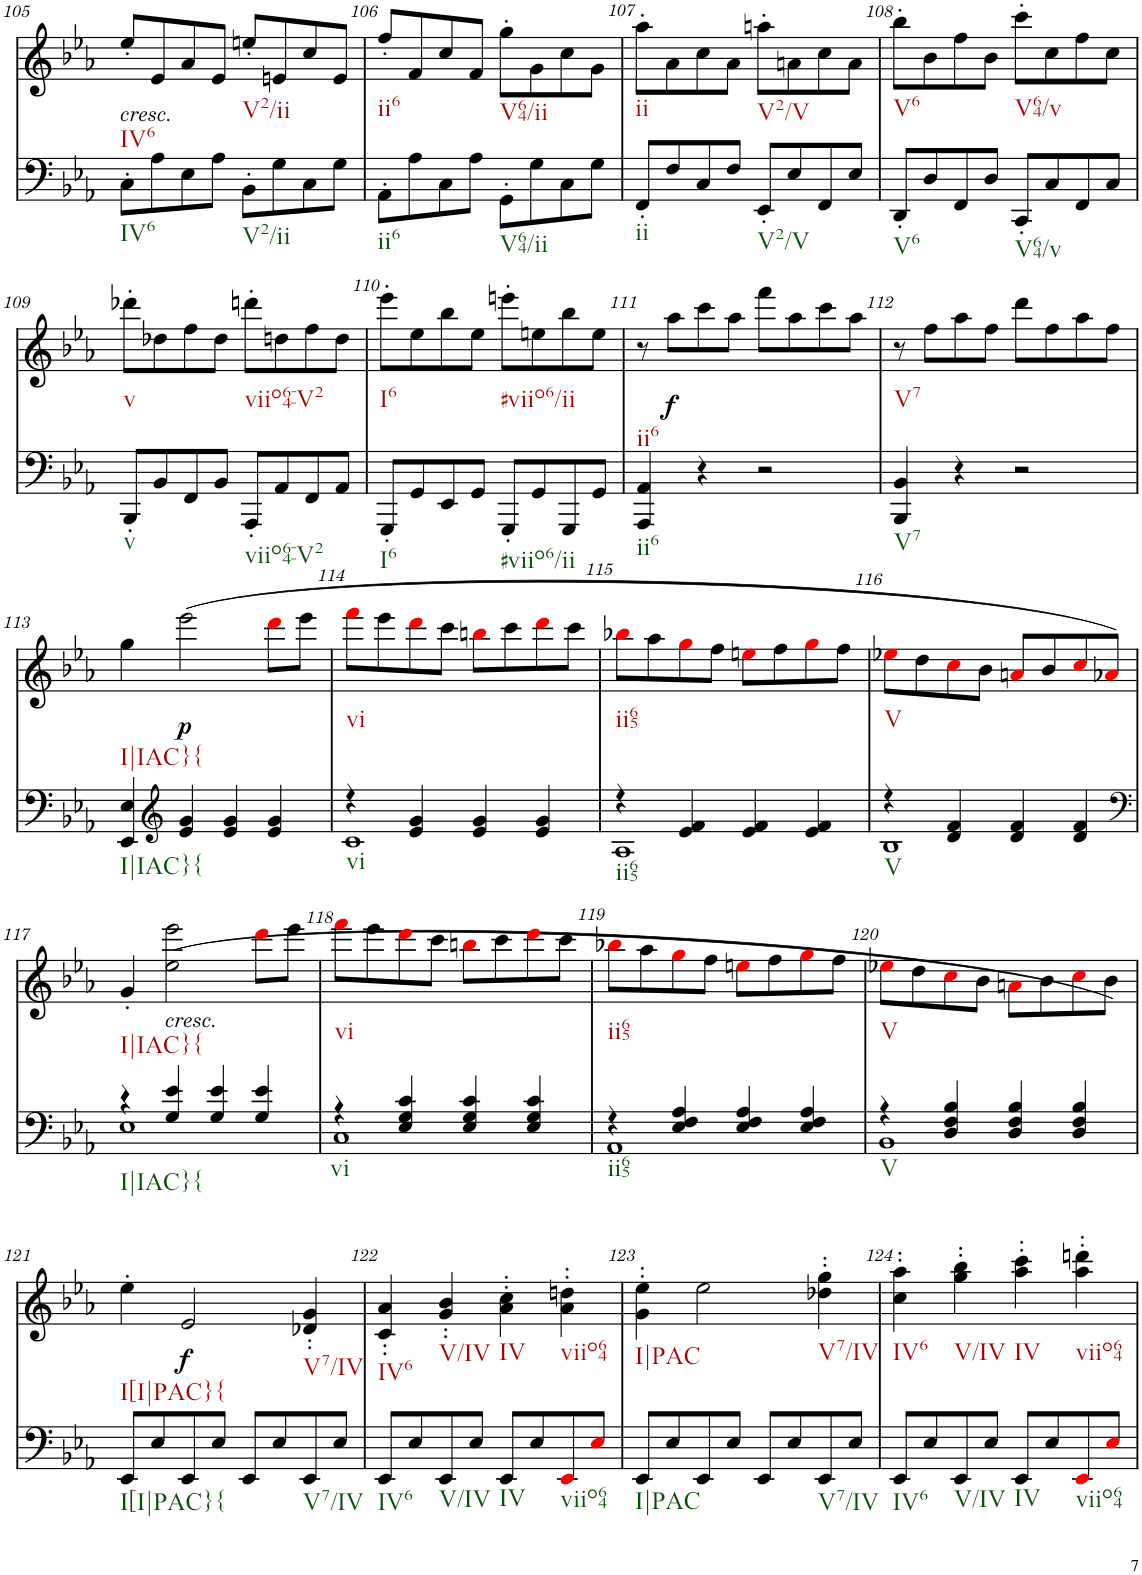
**kern	**kern	**text	**dynam
*part2	*part1	*part1	*part1
*staff2	*staff1	*staff1	*staff1
*I"piano	*I"piano	*	*
*I'Pno	*I'Pno	*	*
!!LO:PB:g=z
*clefF4	*clefG2	*	*
*k[b-e-a-]	*k[b-e-a-]	*	*
*c:	*c:	*	*
*M2/2	*M2/2	*	*
*met(c|)	*met(c|)	*	*
=105	=105	=105	=105
!	!LO:TX:b:i:t=cresc.	!	!
8C'\L	8ee-'/L	.	.
8A-\	8e-/	.	.
8E-\	8a-/	.	.
8A-\J	8e-/J	.	.
8BB-'\L	8een'/L	.	.
8G\	8en/	.	.
8C\	8cc/	.	.
8G\J	8e/J	.	.
=106	=106	=106	=106
8AA-'\L	8ff'/L	.	.
8A-\	8f/	.	.
8C\	8cc/	.	.
8A-\J	8f/J	.	.
8GG'\L	8gg'\L	.	.
8G\	8g\	.	.
8C\	8cc\	.	.
8G\J	8g\J	.	.
=107	=107	=107	=107
8FF'/L	8aa-'\L	.	.
8F/	8a-\	.	.
8C/	8cc\	.	.
8F/J	8a-\J	.	.
8EE-'/L	8aan'\L	.	.
8E-/	8an\	.	.
8FF/	8cc\	.	.
8E-/J	8a\J	.	.
=108	=108	=108	=108
8DD'/L	8bb-'\L	.	.
8D/	8b-\	.	.
8FF/	8ff\	.	.
8D/J	8b-\J	.	.
8CC'/L	8ccc'\L	.	.
8C/	8cc\	.	.
8FF/	8ff\	.	.
8C/J	8cc\J	.	.
!!LO:LB:g=z
=109	=109	=109	=109
8BBB-'/L	8ddd-X'\L	.	.
8BB-/	8dd-X\	.	.
8FF/	8ff\	.	.
8BB-/J	8dd-\J	.	.
8AAA-'/L	8dddn'\L	.	.
8AA-/	8ddn\	.	.
8FF/	8ff\	.	.
8AA-/J	8dd\J	.	.
=110	=110	=110	=110
8GGG'/L	8eee-'\L	.	.
8GG/	8ee-\	.	.
8EE-/	8bb-\	.	.
8GG/J	8ee-\J	.	.
8GGG'/L	8eeen'\L	.	.
8GG/	8een\	.	.
8GGG/	8bb-\	.	.
8GG/J	8ee\J	.	.
=111	=111	=111	=111
4AAA-/ 4AA-/	8r	.	.
!	!	!LO:LY:b	!LO:DY:b
.	8aa-\L	f	f
4r	8ccc\	.	.
.	8aa-\J	.	.
2r	8fff\L	.	.
.	8aa-\	.	.
.	8ccc\	.	.
.	8aa-\J	.	.
=112	=112	=112	=112
4BBB-/ 4BB-/	8r	.	.
.	8ff\L	.	.
4r	8aa-\	.	.
.	8ff\J	.	.
2r	8ddd\L	.	.
.	8ff\	.	.
.	8aa-\	.	.
.	8ff\J	.	.
!!LO:LB:g=z
=113	=113	=113	=113
4EE-/ 4E-/	4gg\	.	.
*clefG2	*	*	*
!	!	!LO:LY:b	!LO:DY:b
4e-/ 4g/	(2eee-\	p	p
4e-/ 4g/	.	.	.
4e-/ 4g/	8dddi\L	.	.
.	8eee-\J	.	.
=114	=114	=114	=114
*^	*	*	*
4r	1c	8fffi\L	.	.
.	.	8eee-\	.	.
4e-/ 4g/	.	8dddi\	.	.
.	.	8ccc\J	.	.
4e-/ 4g/	.	8bbni\L	.	.
.	.	8ccc\	.	.
4e-/ 4g/	.	8dddi\	.	.
.	.	8ccc\J	.	.
=115	=115	=115	=115	=115
4r	1A-	8bb-Xi\L	.	.
.	.	8aa-\	.	.
4e-/ 4f/	.	8ggi\	.	.
.	.	8ff\J	.	.
4e-/ 4f/	.	8eeni\L	.	.
.	.	8ff\	.	.
4e-/ 4f/	.	8ggi\	.	.
.	.	8ff\J	.	.
=116	=116	=116	=116	=116
4r	1B-	8ee-Xi\L	.	.
.	.	8dd\	.	.
4d/ 4f/	.	8cci\	.	.
.	.	8b-\J	.	.
4d/ 4f/	.	8ani/L	.	.
.	.	8b-/	.	.
4d/ 4f/	.	8cci/	.	.
.	.	8a-Xi/J)	.	.
!!LO:LB:g=z
=117	=117	=117	=117	=117
*clefF4	*	*	*	*
4r	1E-	4g'/	.	.
!	!	!LO:TX:b:i:t=cresc.	!	!
4G/ 4e-/	.	(2ee-\ 2eee-\	.	.
4G/ 4e-/	.	.	.	.
4G/ 4e-/	.	8dddi\L	.	.
.	.	8eee-\J	.	.
=118	=118	=118	=118	=118
4r	1C	8fffi\L	.	.
.	.	8eee-\	.	.
4E-/ 4G/ 4c/	.	8dddi\	.	.
.	.	8ccc\J	.	.
4E-/ 4G/ 4c/	.	8bbni\L	.	.
.	.	8ccc\	.	.
4E-/ 4G/ 4c/	.	8dddi\	.	.
.	.	8ccc\J	.	.
=119	=119	=119	=119	=119
4r	1AA-	8bb-Xi\L	.	.
.	.	8aa-\	.	.
4E-/ 4F/ 4A-/	.	8ggi\	.	.
.	.	8ff\J	.	.
4E-/ 4F/ 4A-/	.	8eeni\L	.	.
.	.	8ff\	.	.
4E-/ 4F/ 4A-/	.	8ggi\	.	.
.	.	8ff\J	.	.
=120	=120	=120	=120	=120
4r	1BB-	8ee-Xi\L	.	.
.	.	8dd\	.	.
4D/ 4F/ 4B-/	.	8cci\	.	.
.	.	8b-\J	.	.
4D/ 4F/ 4B-/	.	8ani\L	.	.
.	.	8b-\	.	.
4D/ 4F/ 4B-/	.	8cci\	.	.
.	.	8b-\J)	.	.
*v	*v	*	*	*
!!LO:LB:g=z
=121	=121	=121	=121
8EE-/L	4ee-'\	.	.
8E-/	.	.	.
!	!	!LO:LY:b	!LO:DY:b
8EE-/	2e-/	f	f
8E-/J	.	.	.
8EE-/L	.	.	.
8E-/	.	.	.
8EE-/	4d-X/' 4g/'	.	.
8E-/J	.	.	.
=122	=122	=122	=122
8EE-/L	4c/' 4a-/'	.	.
8E-/	.	.	.
8EE-/	4g/' 4b-/'	.	.
8E-/J	.	.	.
8EE-/L	4a-\' 4cc\'	.	.
8E-/	.	.	.
8EE-i/	4a-\' 4ddn\'	.	.
8E-i/J	.	.	.
=123	=123	=123	=123
8EE-/L	4g\' 4ee-\'	.	.
8E-/	.	.	.
8EE-/	2ee-\	.	.
8E-/J	.	.	.
8EE-/L	.	.	.
8E-/	.	.	.
8EE-/	4dd-X\' 4gg\'	.	.
8E-/J	.	.	.
=124	=124	=124	=124
8EE-/L	4cc\' 4aa-\'	.	.
8E-/	.	.	.
8EE-/	4gg\' 4bb-\'	.	.
8E-/J	.	.	.
8EE-/L	4aa-\' 4ccc\'	.	.
8E-/	.	.	.
8EE-i/	4aa-\' 4dddn\'	.	.
8E-i/J	.	.	.
=	=	=	=
*-	*-	*-	*-
